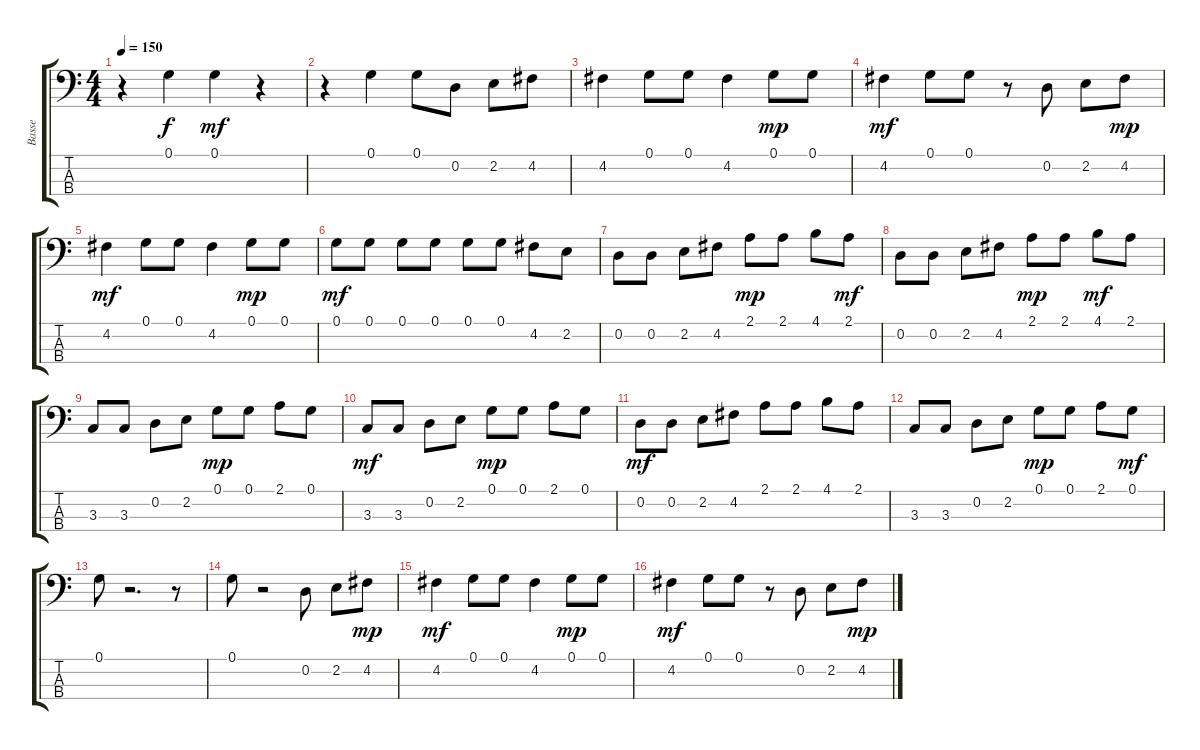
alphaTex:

\track ("Basse" "Basse") {instrument electricbassfinger}
\staff {score tabs}
\tuning (G2 D2 A1 E1) {hide}
\ts (4 4)
\tempo 150
\clef f4
\ks c
r.4{dy mf} 0.1.4{dy f} 0.1.4{dy mf} r.4 |
r.4 0.1.4 0.1.8 0.2.8 2.2.8 4.2.8 |
4.2.4 0.1.8 0.1.8 4.2.4 0.1.8{dy mp} 0.1.8 |
4.2.4{dy mf} 0.1.8 0.1.8 r.8 0.2.8 2.2.8 4.2.8{dy mp} |
4.2.4{dy mf} 0.1.8 0.1.8 4.2.4 0.1.8{dy mp} 0.1.8 |
0.1.8{dy mf} 0.1.8 0.1.8 0.1.8 0.1.8 0.1.8 4.2.8 2.2.8 |
0.2.8 0.2.8 2.2.8 4.2.8 2.1.8{dy mp} 2.1.8 4.1.8 2.1.8{dy mf} |
0.2.8 0.2.8 2.2.8 4.2.8 2.1.8{dy mp} 2.1.8 4.1.8{dy mf} 2.1.8 |
3.3.8 3.3.8 0.2.8 2.2.8 0.1.8{dy mp} 0.1.8 2.1.8 0.1.8 |
3.3.8{dy mf} 3.3.8 0.2.8 2.2.8 0.1.8{dy mp} 0.1.8 2.1.8 0.1.8 |
0.2.8{dy mf} 0.2.8 2.2.8 4.2.8 2.1.8 2.1.8 4.1.8 2.1.8 |
3.3.8 3.3.8 0.2.8 2.2.8 0.1.8{dy mp} 0.1.8 2.1.8 0.1.8{dy mf} |
0.1.8 r.2{d} r.8 |
0.1.8 r.2 0.2.8 2.2.8 4.2.8{dy mp} |
4.2.4{dy mf} 0.1.8 0.1.8 4.2.4 0.1.8{dy mp} 0.1.8 |
4.2.4{dy mf} 0.1.8 0.1.8 r.8 0.2.8 2.2.8 4.2.8{dy mp}
